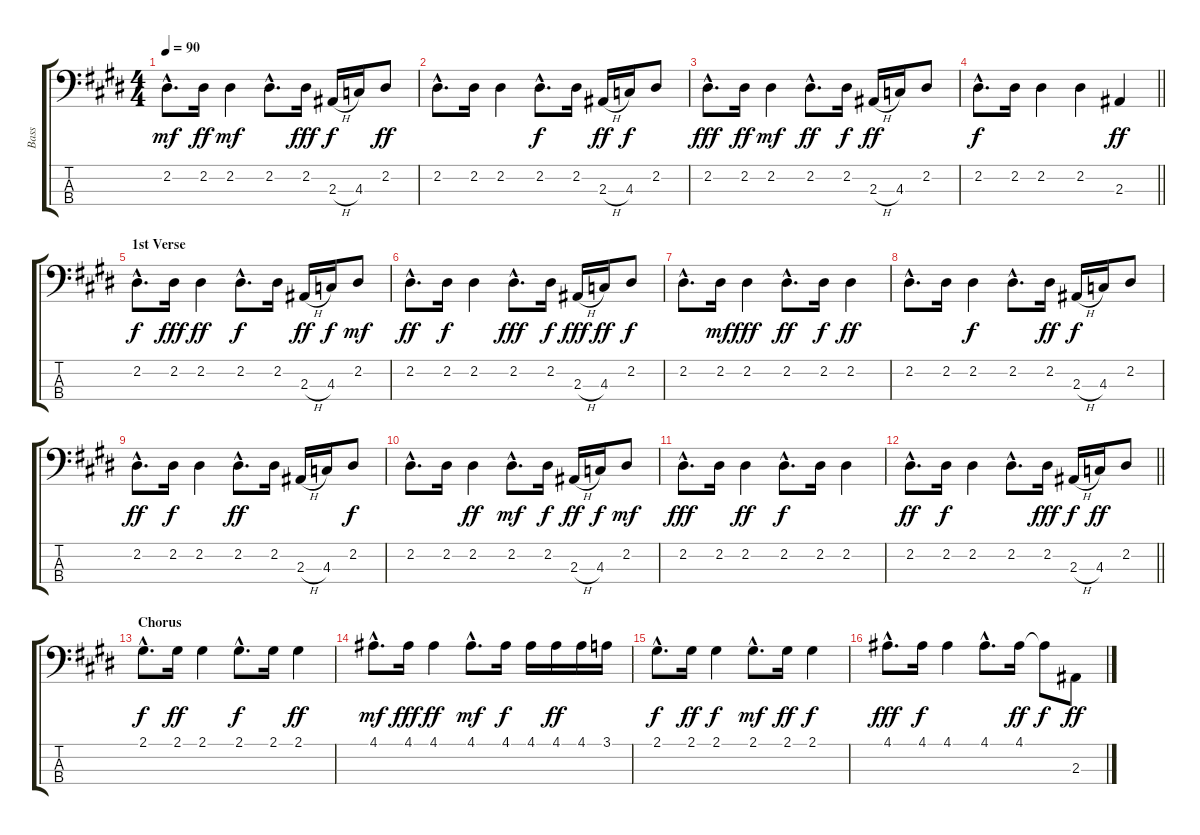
\track ("Bass" "Bass") {instrument electricbassfinger}
\staff {score tabs}
\tuning (Gb2 Db2 Ab1 Eb1) {hide}
\ts (4 4)
\tempo 90
\clef f4
\ks e
2.2{hac}.8{d dy mf instrument electricbassfinger} 2.2.16{dy ff} 2.2.4{dy mf} 2.2{hac}.8{d} 2.2.16{dy fff} 2.3{h}.16{dy f} 4.3.16 2.2.8{dy ff} |
2.2{hac}.8{d} 2.2.16 2.2.4 2.2{hac}.8{d dy f} 2.2.16 2.3{h}.16{dy ff} 4.3.16{dy f} 2.2.8 |
2.2{hac}.8{d dy fff} 2.2.16{dy ff} 2.2.4{dy mf} 2.2{hac}.8{d dy ff} 2.2.16{dy f} 2.3{h}.16{dy ff} 4.3.16 2.2.8 |
\barLineRight lightlight
2.2{hac}.8{d dy f} 2.2.16 2.2.4 2.2.4 2.3.4{dy ff} |
\section ("" "1st Verse")
2.2{hac}.8{d dy f} 2.2.16{dy fff} 2.2.4{dy ff} 2.2{hac}.8{d dy f} 2.2.16 2.3{h}.16{dy ff} 4.3.16{dy f} 2.2.8{dy mf} |
2.2{hac}.8{d dy ff} 2.2.16{dy f} 2.2.4 2.2{hac}.8{d dy fff} 2.2.16{dy f} 2.3{h}.16{dy fff} 4.3.16{dy ff} 2.2.8{dy f} |
2.2{hac}.8{d} 2.2.16{dy mf} 2.2.4{dy fff} 2.2{hac}.8{d dy ff} 2.2.16{dy f} 2.2.4{dy ff} |
2.2{hac}.8{d} 2.2.16 2.2.4{dy f} 2.2{hac}.8{d} 2.2.16{dy ff} 2.3{h}.16{dy f} 4.3.16 2.2.8 |
2.2{hac}.8{d dy ff} 2.2.16{dy f} 2.2.4 2.2{hac}.8{d dy ff} 2.2.16 2.3{h}.16 4.3.16 2.2.8{dy f} |
2.2{hac}.8{d} 2.2.16 2.2.4{dy ff} 2.2{hac}.8{d dy mf} 2.2.16{dy f} 2.3{h}.16{dy ff} 4.3.16{dy f} 2.2.8{dy mf} |
2.2{hac}.8{d dy fff} 2.2.16 2.2.4{dy ff} 2.2{hac}.8{d dy f} 2.2.16 2.2.4 |
\barLineRight lightlight
2.2{hac}.8{d dy ff} 2.2.16{dy f} 2.2.4 2.2{hac}.8{d} 2.2.16{dy fff} 2.3{h}.16{dy f} 4.3.16{dy ff} 2.2.8 |
\section ("" "Chorus")
2.1{hac}.8{d dy f} 2.1.16{dy ff} 2.1.4 2.1{hac}.8{d dy f} 2.1.16 2.1.4{dy ff} |
4.1{hac}.8{d dy mf} 4.1.16{dy fff} 4.1.4{dy ff} 4.1{hac}.8{d dy mf} 4.1.16{dy f} 4.1.16 4.1.16{dy ff} 4.1.16 3.1.16 |
2.1{hac}.8{d dy f} 2.1.16{dy ff} 2.1.4{dy f} 2.1{hac}.8{d dy mf} 2.1.16{dy ff} 2.1.4{dy f} |
4.1{hac}.8{d dy fff} 4.1.16{dy f} 4.1.4 4.1{hac}.8{d} 4.1.16{dy ff} 4.1{t}.8{dy f} 2.3.8{dy ff}
